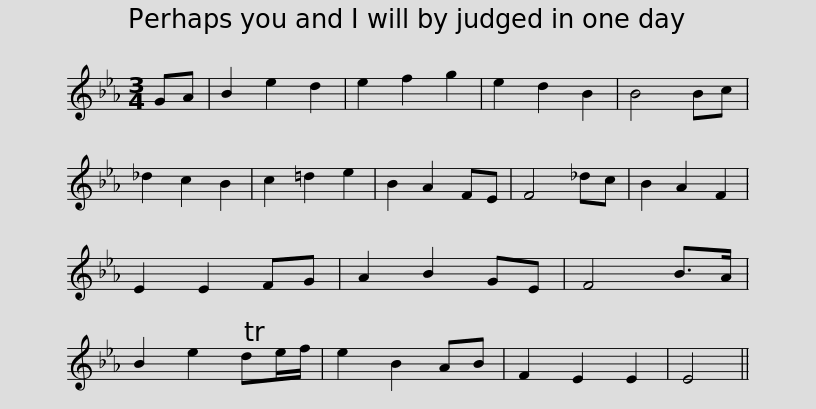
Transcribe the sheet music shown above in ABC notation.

X:1
L:1/8
M:3/4
I:linebreak $
K:Eb
V:1 treble
V:1
 GA | B2 e2 d2 | e2 f2 g2 | e2 d2 B2 | B4 Bc | %5
 _d2 c2 B2 | c2 =d2 e2 | B2 A2 FE | F4 _dc | B2 A2 F2 | %10
 E2 E2 FG | A2 B2 GE |$ F4 B>A | B2 e2 Tde/f/ | e2 B2 AB | %15
 F2 E2 E2 | E4 || %17
